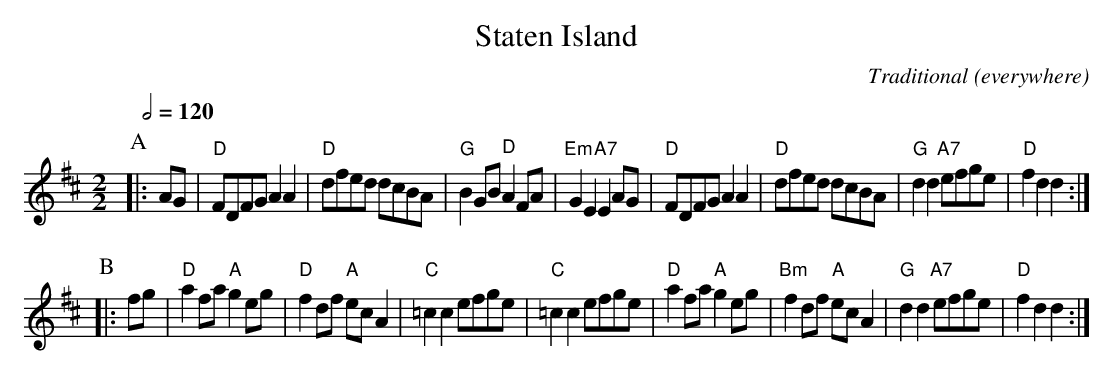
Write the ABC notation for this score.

X:1
T:Staten Island
C:Traditional (everywhere)
Q:1/2=120
M:2/2
L:1/4
K:D
P:A
|: A/G/ | "D"F/D/F/G/ AA | "D"d/f/e/d/ d/c/B/A/ | "G"BG/B/ "D"AF/A/ | "Em"GE "A7"EA/G/ |\
"D"F/D/F/G/ AA | "D"d/f/e/d/ d/c/B/A/ | "G"dd "A7"e/f/g/e/ | "D"fd d :|
P:B
|: f/g/ | "D"af/a/ "A"ge/g/ | "D"fd/f/ "A"e/c/A | "C"=cc e/f/g/e/ | "C"=cc e/f/g/e/ |\
"D"af/a/ "A"ge/g/ | "Bm"fd/f/ "A"e/c/A | "G"dd "A7"e/f/g/e/ | "D"fd d :|
